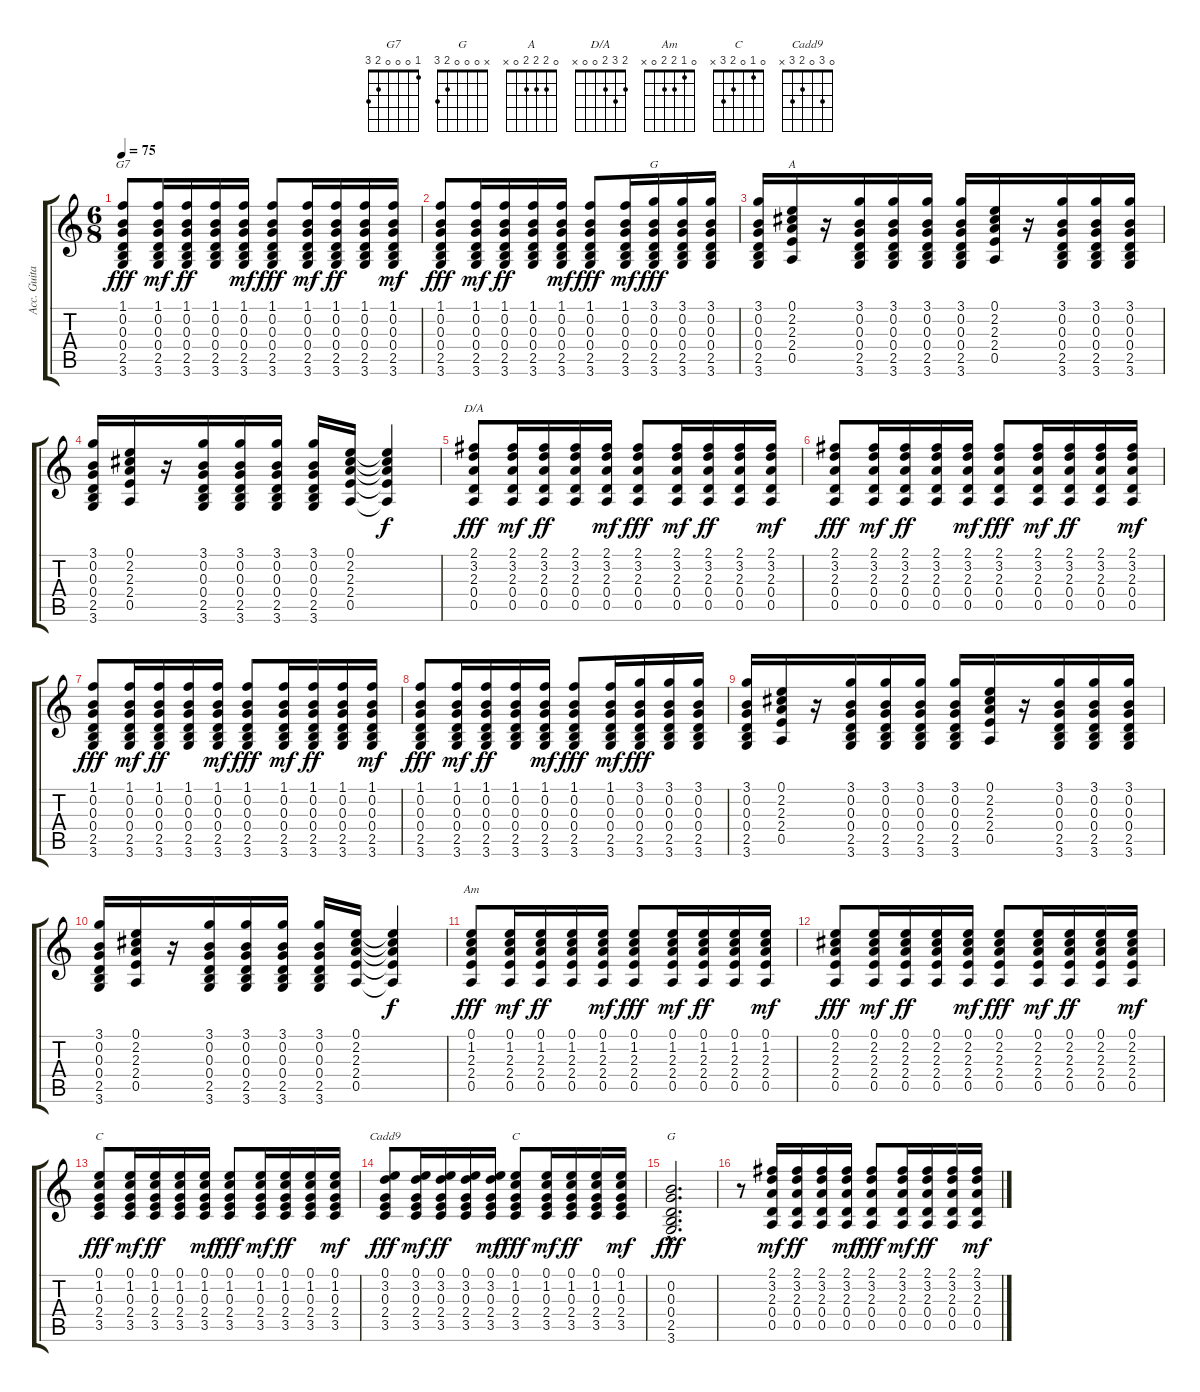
\track ("Acc. Guitar (right)" "Acc. Guita") {instrument acousticguitarsteel}
\staff {score tabs}
\tuning (E4 B3 G3 D3 A2 E2) {hide}
\chord ("G7" 1 0 0 0 2 3)
\chord ("G" 3 0 0 0 2 3)
\chord ("A" 0 2 2 2 0 x)
\chord ("D/A" 2 3 2 0 0 x)
\chord ("Am" 0 1 2 2 0 x)
\chord ("C" 0 1 x 2 3 x)
\chord ("Cadd9" 0 3 0 2 3 x)
\chord ("C" 0 1 0 2 3 x)
\chord ("G" x 0 0 0 2 3)
\ts (6 8)
\tempo 75
\clef g2
\ks c
(1.1 0.2 0.3 0.4 2.5 3.6).8{ch "G7" dy fff} (1.1 0.2 0.3 0.4 2.5 3.6).16{dy mf} (1.1 0.2 0.3 0.4 2.5 3.6).16{dy ff} (1.1 0.2 0.3 0.4 2.5 3.6).16 (1.1 0.2 0.3 0.4 2.5 3.6).16{dy mf} (1.1 0.2 0.3 0.4 2.5 3.6).8{dy fff} (1.1 0.2 0.3 0.4 2.5 3.6).16{dy mf} (1.1 0.2 0.3 0.4 2.5 3.6).16{dy ff} (1.1 0.2 0.3 0.4 2.5 3.6).16 (1.1 0.2 0.3 0.4 2.5 3.6).16{dy mf} |
(1.1 0.2 0.3 0.4 2.5 3.6).8{dy fff} (1.1 0.2 0.3 0.4 2.5 3.6).16{dy mf} (1.1 0.2 0.3 0.4 2.5 3.6).16{dy ff} (1.1 0.2 0.3 0.4 2.5 3.6).16 (1.1 0.2 0.3 0.4 2.5 3.6).16{dy mf} (1.1 0.2 0.3 0.4 2.5 3.6).8{dy fff} (1.1 0.2 0.3 0.4 2.5 3.6).16{dy mf} (3.1 0.2 0.3 0.4 2.5 3.6).16{ch "G" dy fff} (3.1 0.2 0.3 0.4 2.5 3.6).16 (3.1 0.2 0.3 0.4 2.5 3.6).16 |
(3.1 0.2 0.3 0.4 2.5 3.6).16 (0.1 2.2 2.3 2.4 0.5).16{ch "A"} r.16 (3.1 0.2 0.3 0.4 2.5 3.6).16 (3.1 0.2 0.3 0.4 2.5 3.6).16 (3.1 0.2 0.3 0.4 2.5 3.6).16 (3.1 0.2 0.3 0.4 2.5 3.6).16 (0.1 2.2 2.3 2.4 0.5).16 r.16 (3.1 0.2 0.3 0.4 2.5 3.6).16 (3.1 0.2 0.3 0.4 2.5 3.6).16 (3.1 0.2 0.3 0.4 2.5 3.6).16 |
(3.1 0.2 0.3 0.4 2.5 3.6).16 (0.1 2.2 2.3 2.4 0.5).16 r.16 (3.1 0.2 0.3 0.4 2.5 3.6).16 (3.1 0.2 0.3 0.4 2.5 3.6).16 (3.1 0.2 0.3 0.4 2.5 3.6).16 (3.1 0.2 0.3 0.4 2.5 3.6).16 (0.1 2.2 2.3 2.4 0.5).16 (0.1{t} 2.2{t} 2.3{t} 2.4{t} 0.5{t}).4{dy f} |
(2.1 3.2 2.3 0.4 0.5).8{ch "D/A" dy fff} (2.1 3.2 2.3 0.4 0.5).16{dy mf} (2.1 3.2 2.3 0.4 0.5).16{dy ff} (2.1 3.2 2.3 0.4 0.5).16 (2.1 3.2 2.3 0.4 0.5).16{dy mf} (2.1 3.2 2.3 0.4 0.5).8{dy fff} (2.1 3.2 2.3 0.4 0.5).16{dy mf} (2.1 3.2 2.3 0.4 0.5).16{dy ff} (2.1 3.2 2.3 0.4 0.5).16 (2.1 3.2 2.3 0.4 0.5).16{dy mf} |
(2.1 3.2 2.3 0.4 0.5).8{dy fff} (2.1 3.2 2.3 0.4 0.5).16{dy mf} (2.1 3.2 2.3 0.4 0.5).16{dy ff} (2.1 3.2 2.3 0.4 0.5).16 (2.1 3.2 2.3 0.4 0.5).16{dy mf} (2.1 3.2 2.3 0.4 0.5).8{dy fff} (2.1 3.2 2.3 0.4 0.5).16{dy mf} (2.1 3.2 2.3 0.4 0.5).16{dy ff} (2.1 3.2 2.3 0.4 0.5).16 (2.1 3.2 2.3 0.4 0.5).16{dy mf} |
(1.1 0.2 0.3 0.4 2.5 3.6).8{dy fff} (1.1 0.2 0.3 0.4 2.5 3.6).16{dy mf} (1.1 0.2 0.3 0.4 2.5 3.6).16{dy ff} (1.1 0.2 0.3 0.4 2.5 3.6).16 (1.1 0.2 0.3 0.4 2.5 3.6).16{dy mf} (1.1 0.2 0.3 0.4 2.5 3.6).8{dy fff} (1.1 0.2 0.3 0.4 2.5 3.6).16{dy mf} (1.1 0.2 0.3 0.4 2.5 3.6).16{dy ff} (1.1 0.2 0.3 0.4 2.5 3.6).16 (1.1 0.2 0.3 0.4 2.5 3.6).16{dy mf} |
(1.1 0.2 0.3 0.4 2.5 3.6).8{dy fff} (1.1 0.2 0.3 0.4 2.5 3.6).16{dy mf} (1.1 0.2 0.3 0.4 2.5 3.6).16{dy ff} (1.1 0.2 0.3 0.4 2.5 3.6).16 (1.1 0.2 0.3 0.4 2.5 3.6).16{dy mf} (1.1 0.2 0.3 0.4 2.5 3.6).8{dy fff} (1.1 0.2 0.3 0.4 2.5 3.6).16{dy mf} (3.1 0.2 0.3 0.4 2.5 3.6).16{dy fff} (3.1 0.2 0.3 0.4 2.5 3.6).16 (3.1 0.2 0.3 0.4 2.5 3.6).16 |
(3.1 0.2 0.3 0.4 2.5 3.6).16 (0.1 2.2 2.3 2.4 0.5).16 r.16 (3.1 0.2 0.3 0.4 2.5 3.6).16 (3.1 0.2 0.3 0.4 2.5 3.6).16 (3.1 0.2 0.3 0.4 2.5 3.6).16 (3.1 0.2 0.3 0.4 2.5 3.6).16 (0.1 2.2 2.3 2.4 0.5).16 r.16 (3.1 0.2 0.3 0.4 2.5 3.6).16 (3.1 0.2 0.3 0.4 2.5 3.6).16 (3.1 0.2 0.3 0.4 2.5 3.6).16 |
(3.1 0.2 0.3 0.4 2.5 3.6).16 (0.1 2.2 2.3 2.4 0.5).16 r.16 (3.1 0.2 0.3 0.4 2.5 3.6).16 (3.1 0.2 0.3 0.4 2.5 3.6).16 (3.1 0.2 0.3 0.4 2.5 3.6).16 (3.1 0.2 0.3 0.4 2.5 3.6).16 (0.1 2.2 2.3 2.4 0.5).16 (0.1{t} 2.2{t} 2.3{t} 2.4{t} 0.5{t}).4{dy f} |
(0.1 1.2 2.3 2.4 0.5).8{ch "Am" dy fff} (0.1 1.2 2.3 2.4 0.5).16{dy mf} (0.1 1.2 2.3 2.4 0.5).16{dy ff} (0.1 1.2 2.3 2.4 0.5).16 (0.1 1.2 2.3 2.4 0.5).16{dy mf} (0.1 1.2 2.3 2.4 0.5).8{dy fff} (0.1 1.2 2.3 2.4 0.5).16{dy mf} (0.1 1.2 2.3 2.4 0.5).16{dy ff} (0.1 1.2 2.3 2.4 0.5).16 (0.1 1.2 2.3 2.4 0.5).16{dy mf} |
(0.1 2.2 2.3 2.4 0.5).8{dy fff} (0.1 2.2 2.3 2.4 0.5).16{dy mf} (0.1 2.2 2.3 2.4 0.5).16{dy ff} (0.1 2.2 2.3 2.4 0.5).16 (0.1 2.2 2.3 2.4 0.5).16{dy mf} (0.1 2.2 2.3 2.4 0.5).8{dy fff} (0.1 2.2 2.3 2.4 0.5).16{dy mf} (0.1 2.2 2.3 2.4 0.5).16{dy ff} (0.1 2.2 2.3 2.4 0.5).16 (0.1 2.2 2.3 2.4 0.5).16{dy mf} |
(0.1 1.2 0.3 2.4 3.5).8{ch "C" dy fff} (0.1 1.2 0.3 2.4 3.5).16{dy mf} (0.1 1.2 0.3 2.4 3.5).16{dy ff} (0.1 1.2 0.3 2.4 3.5).16 (0.1 1.2 0.3 2.4 3.5).16{dy mf} (0.1 1.2 0.3 2.4 3.5).8{dy fff} (0.1 1.2 0.3 2.4 3.5).16{dy mf} (0.1 1.2 0.3 2.4 3.5).16{dy ff} (0.1 1.2 0.3 2.4 3.5).16 (0.1 1.2 0.3 2.4 3.5).16{dy mf} |
(0.1 3.2 0.3 2.4 3.5).8{ch "Cadd9" dy fff} (0.1 3.2 0.3 2.4 3.5).16{dy mf} (0.1 3.2 0.3 2.4 3.5).16{dy ff} (0.1 3.2 0.3 2.4 3.5).16 (0.1 3.2 0.3 2.4 3.5).16{dy mf} (0.1 1.2 0.3 2.4 3.5).8{ch "C" dy fff} (0.1 1.2 0.3 2.4 3.5).16{dy mf} (0.1 1.2 0.3 2.4 3.5).16{dy ff} (0.1 1.2 0.3 2.4 3.5).16 (0.1 1.2 0.3 2.4 3.5).16{dy mf} |
(0.2{hac} 0.3{hac} 0.4{hac} 2.5{hac} 3.6{hac}).2{d ch "G" dy fff} |
r.8 (2.1 3.2 2.3 0.4 0.5).16{dy mf} (2.1 3.2 2.3 0.4 0.5).16{dy ff} (2.1 3.2 2.3 0.4 0.5).16 (2.1 3.2 2.3 0.4 0.5).16{dy mf} (2.1 3.2 2.3 0.4 0.5).8{dy fff} (2.1 3.2 2.3 0.4 0.5).16{dy mf} (2.1 3.2 2.3 0.4 0.5).16{dy ff} (2.1 3.2 2.3 0.4 0.5).16 (2.1 3.2 2.3 0.4 0.5).16{dy mf}
